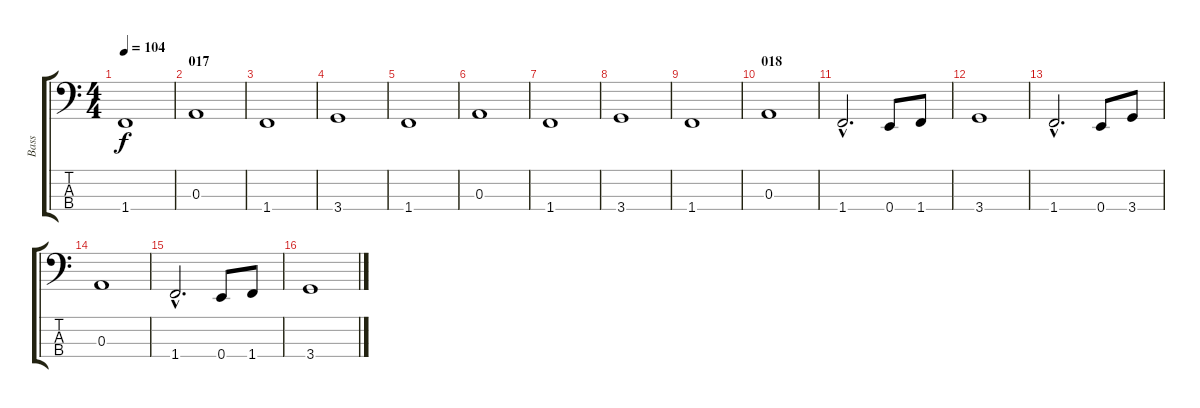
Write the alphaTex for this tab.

\track ("Bass" "Bass") {instrument electricbassfinger}
\staff {score tabs}
\tuning (G2 D2 A1 E1) {hide}
\ts (4 4)
\tempo 104
\clef f4
\ks c
1.4.1{dy f} |
\section ("" "017")
0.3.1 |
1.4.1 |
3.4.1 |
1.4.1 |
0.3.1 |
1.4.1 |
3.4.1 |
1.4.1 |
\section ("" "018")
0.3.1 |
1.4{hac}.2{d} 0.4.8 1.4.8 |
3.4.1 |
1.4{hac}.2{d} 0.4.8 3.4.8 |
0.3.1 |
1.4{hac}.2{d} 0.4.8 1.4.8 |
3.4.1
